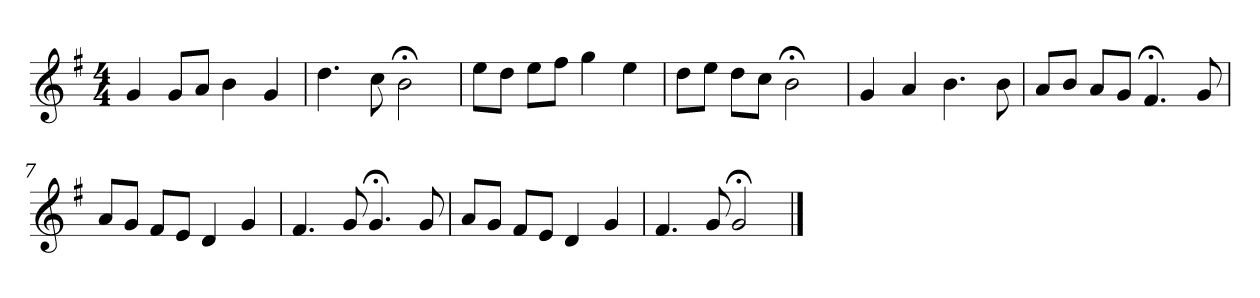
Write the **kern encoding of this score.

**kern
*part1
*staff1
*k[f#]
*G:
*M4/4
*MM120
=1
4g
8gL
8aJ
4b
4g
=2
4.dd
8cc
2b;<
=3
8eeL
8ddJ
8eeL
8ff#J
4gg
4ee
=4
8ddL
8eeJ
8ddL
8ccJ
2b;<
=5
4g
4a
4.b
8b
=6
8aL
8bJ
8aL
8gJ
4.f#;<
8g
=7
8aL
8gJ
8f#L
8eJ
4d
4g
=8
4.f#
8g
4.g;<
8g
=9
8aL
8gJ
8f#L
8eJ
4d
4g
=10
4.f#
8g
2g;<
==
*-
